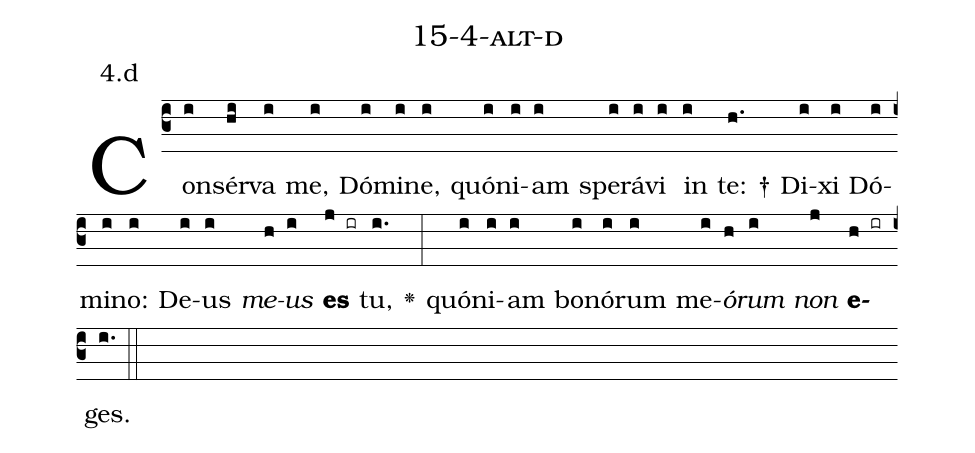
name: 15-4-alt-d;
annotation: 4.d;
%%
(c3)Con(i)sér(hi)va(i) me,(i) Dó(i)mi(i)ne,(i) quón(i)i(i)am(i) spe(i)rá(i)vi(i) in(i) te: †(h.) Di(i)xi(i) Dó(i)mi(i)no:(i) De(i)us(i) <i>me</i>(h)<i>us</i>(i) <b>es</b>(j ir) tu,(i.) <v>\greheightstar</v>(:) quón(i)i(i)am(i) bo(i)nó(i)rum(i) me(i)<i>ó</i>(h)<i>rum</i>(i) <i>non</i>(j) <b>e</b>(h ir)ges.(i.) (::)


%E(i) u(h) o(i) u(j) a(h) e.(i.) (::)
